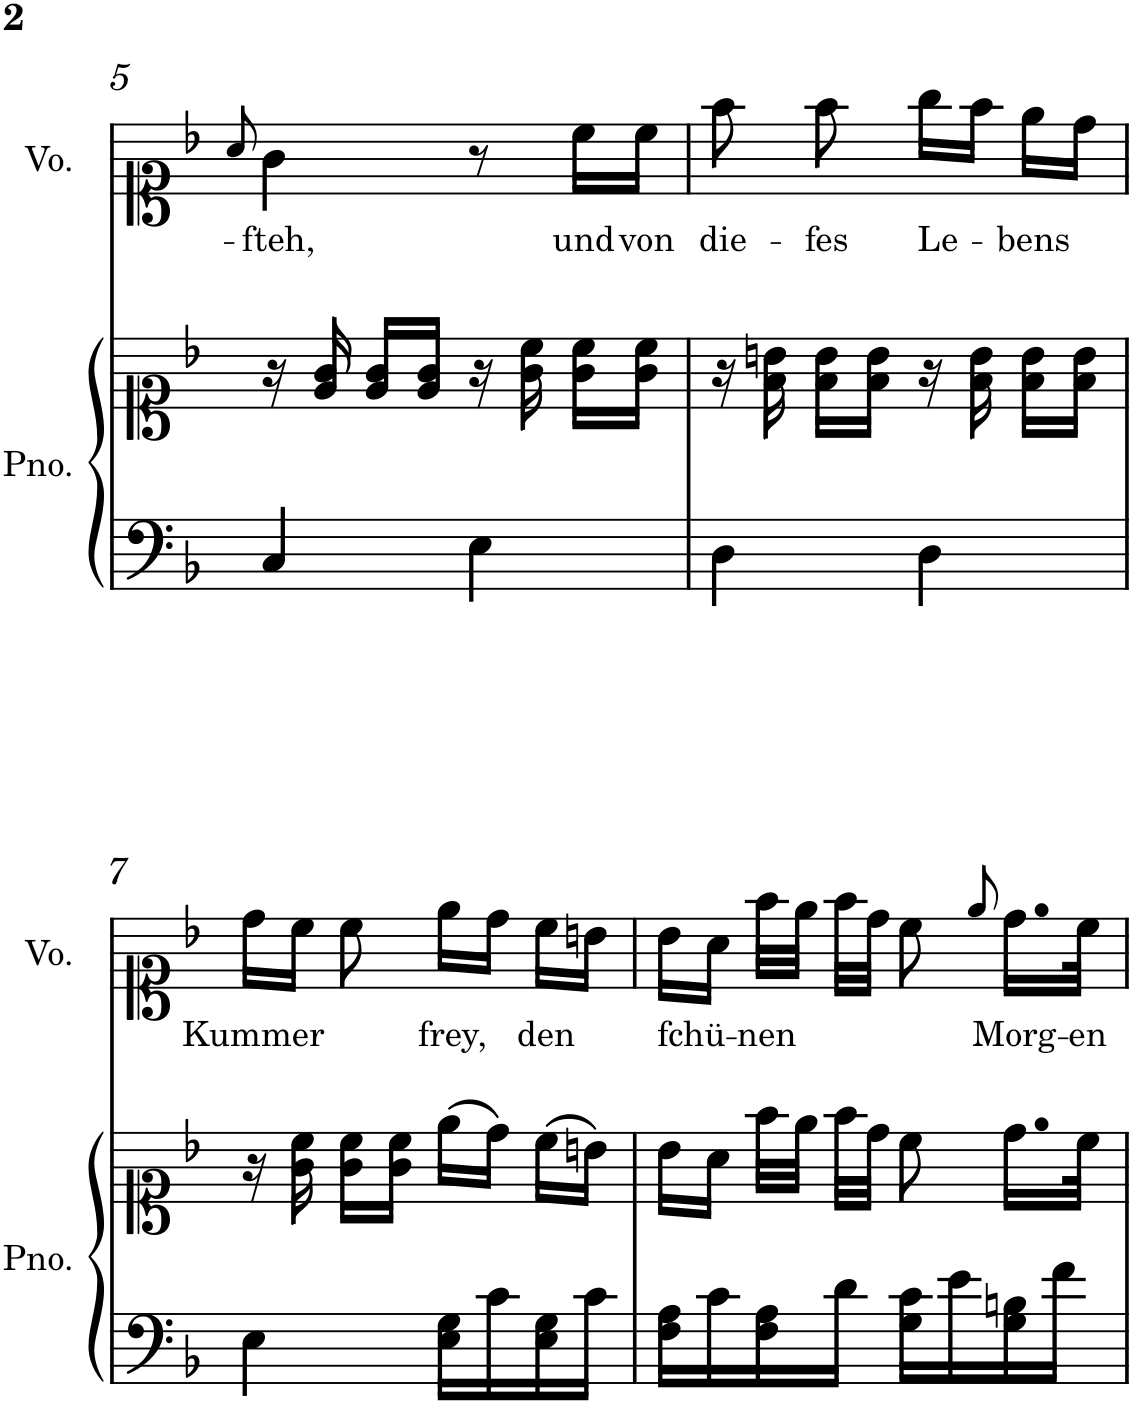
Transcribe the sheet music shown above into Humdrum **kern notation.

**kern	**kern	**kern	**text
*part2	*part2	*part1	*part1
*staff3	*staff2	*staff1	*staff1
*I"Piano	*	*I"Voice	*
*I'Pno.	*	*I'Vo.	*
!!LO:PB:g=z
*clefF4	*clefC1	*clefC1	*
*k[b-]	*k[b-]	*k[b-]	*
*M2/4	*M2/4	*M2/4	*
=5	=5	=5	=5
.	.	8qa/	.
!	!	!	!LO:LY:b
4C/	16r	4g\	-fteh,
.	16e/ 16g/	.	.
.	16e/ 16g/LL	.	.
.	16e/ 16g/JJ	.	.
4E\	16r	8r	.
.	16g\ 16cc\	.	.
!	!	!	!LO:LY:b
.	16g\ 16cc\LL	16cc\LL	und
!	!	!	!LO:LY:b
.	16g\ 16cc\JJ	16cc\JJ	von
=6	=6	=6	=6
!	!	!	!LO:LY:b
4D\	16r	8ff\	die-
.	16f\ 16bn\	.	.
!	!	!	!LO:LY:b
.	16f\ 16b\LL	8ff\	-fes
.	16f\ 16b\JJ	.	.
!	!	!	!LO:LY:b
4D\	16r	16gg\LL	Le-
.	16f\ 16b\	16ff\JJ	.
!	!	!	!LO:LY:b
.	16f\ 16b\LL	16ee\LL	-bens
.	16f\ 16b\JJ	16dd\JJ	.
!!LO:LB:g=z
=7	=7	=7	=7
!	!	!	!LO:LY:b
4E\	16r	16dd\LL	Kummer
.	16g\ 16cc\	16cc\JJ	.
.	16g\ 16cc\LL	8cc\	.
.	16g\ 16cc\JJ	.	.
!	!	!	!LO:LY:b
16E\ 16G\LL	(16ee\LL	16ee\LL	frey,
16c\	16dd\JJ)	16dd\JJ	.
!	!	!	!LO:LY:b
16E\ 16G\	(16cc\LL	16cc\LL	den
16c\JJ	16bn\JJ)	16bn\JJ	.
=8	=8	=8	=8
!	!	!	!LO:LY:b
16F\ 16A\LL	16b-\LL	16b-\LL	fchü-
16c\	16a\JJ	16a\JJ	.
!	!	!	!LO:LY:b
16F\ 16A\	32ff\LLL	32ff\LLL	-nen
.	32ee\JJJ	32ee\JJJ	.
16d\JJ	32ff\LLL	32ff\LLL	.
.	32dd\JJJ	32dd\JJJ	.
16G\ 16c\LL	8cc\	8cc\	.
16e\	.	.	.
.	.	8qee/	.
!	!	!	!LO:LY:b
16G\ 16Bn\	16.dd\LL	16.dd\LL	Morg-
16f\JJ	.	.	.
!	!	!	!LO:LY:b
.	32cc\JJk	32cc\JJk	-en
=	=	=	=
*-	*-	*-	*-
